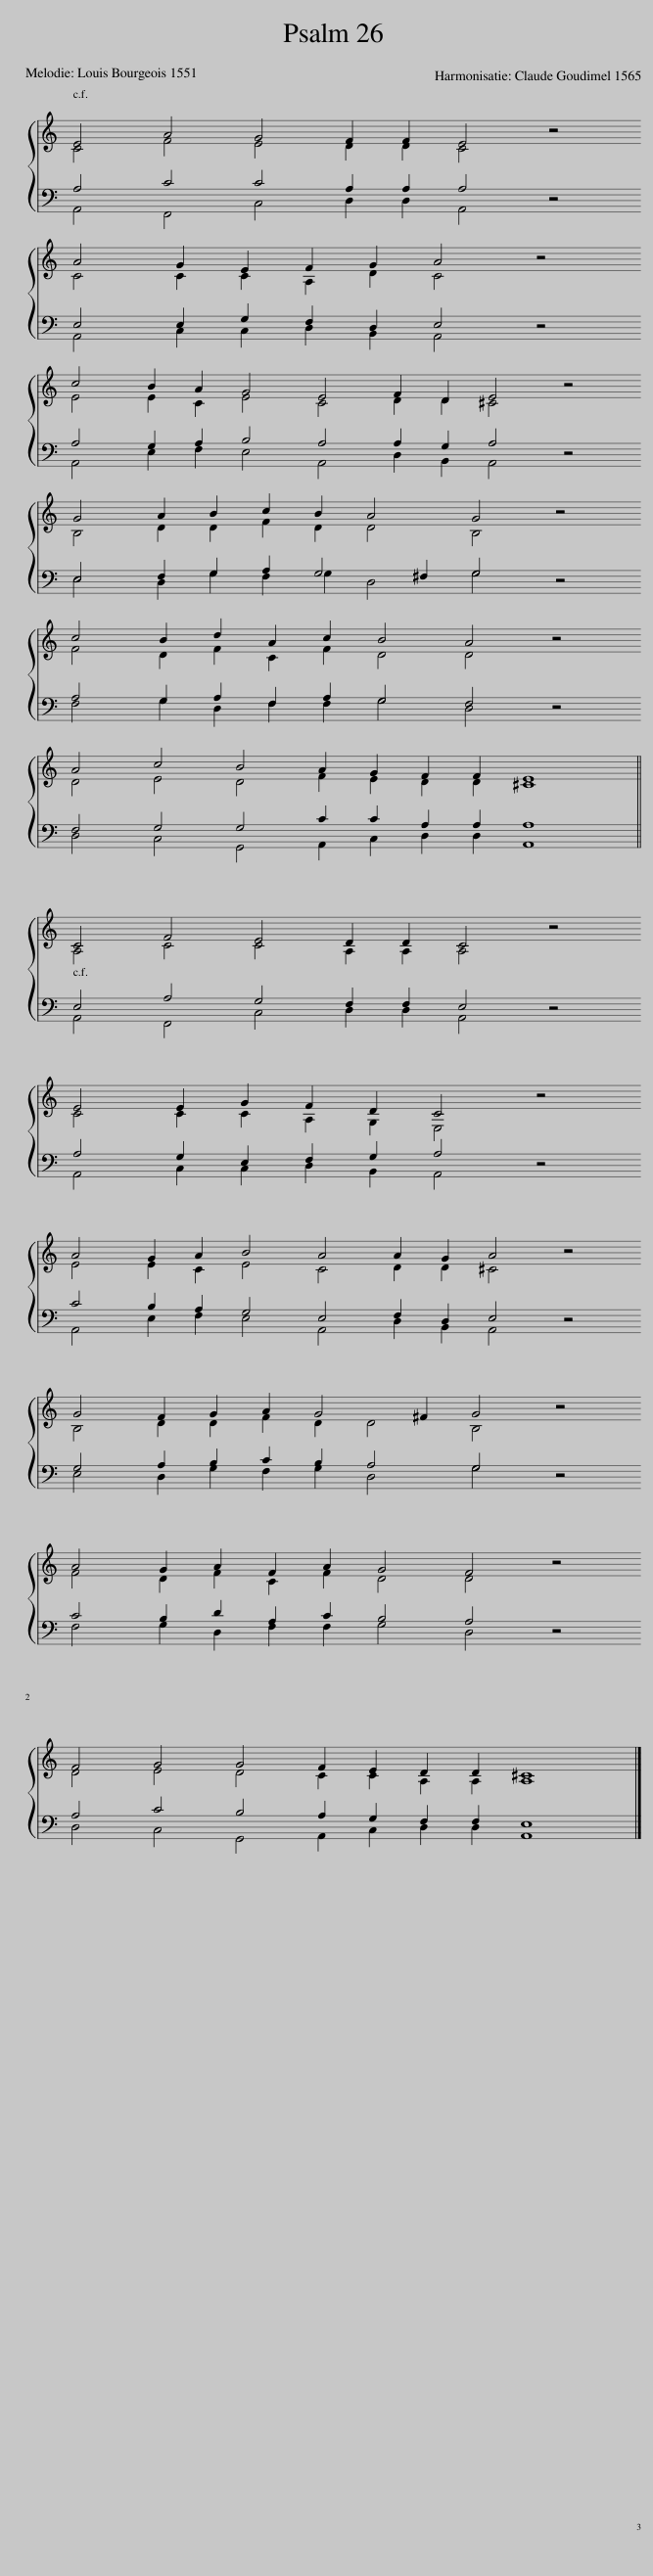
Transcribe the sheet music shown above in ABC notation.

X:1
%%score { ( 1 2 ) | ( 3 4 ) }
L:1/8
M:14/4
I:linebreak $
K:C
V:1 treble
V:2 treble
V:3 bass
V:4 bass
V:1
 E4 A4 G4 F2 F2 E4 z4 |$ A4 G2 E2 F2 G2 A4 z4 |$ c4 B2 A2 G4 E4 F2 D2 E4 z4 |$ G4 A2 B2 c2 B2 A4 G4 z4 |$ c4 B2 d2 A2 c2 B4 A4 z4 |$ %5
 A4 c4 B4 A2 G2 F2 F2 E8 ||$ C4 F4 E4 D2 D2 C4 z4 |$ E4 E2 G2 F2 D2 C4 z4 |$ A4 G2 A2 B4 A4 A2 G2 A4 z4 |$ G4 F2 G2 A2 G4 ^F2 G4 z4 |$ %10
 A4 G2 A2 F2 A2 G4 F4 z4 |$ F4 G4 G4 F2 E2 D2 D2 ^C8 |] %12
V:2
 C4 F4 E4 D2 D2 C4 x4 |$ C4 C2 C2 A,2 D2 C4 x4 |$ E4 E2 C2 E4 C4 D2 D2 ^C4 x4 |$ B,4 D2 D2 F2 D2 D4 B,4 x4 |$ F4 D2 F2 C2 F2 D4 D4 x4 |$ %5
 D4 E4 D4 F2 E2 D2 D2 ^C8 ||$ A,4 C4 C4 A,2 A,2 A,4 x4 |$ C4 C2 C2 A,2 G,2 E,4 x4 |$ E4 E2 C2 E4 C4 D2 D2 ^C4 x4 |$ B,4 D2 D2 F2 D2 D4 B,4 x4 |$ %10
 F4 D2 F2 C2 F2 D4 D4 x4 |$ D4 E4 D4 C2 C2 A,2 A,2 A,8 |] %12
V:3
 A,4 C4 C4 A,2 A,2 A,4 z4 |$ E,4 E,2 G,2 F,2 D,2 E,4 z4 |$ A,4 G,2 A,2 B,4 A,4 A,2 G,2 A,4 z4 |$ E,4 F,2 G,2 A,2 G,4 ^F,2 G,4 z4 |$ A,4 G,2 A,2 F,2 A,2 G,4 F,4 z4 |$ %5
 F,4 G,4 G,4 C2 C2 A,2 A,2 A,8 ||$ E,4 A,4 G,4 F,2 F,2 E,4 z4 |$ A,4 G,2 E,2 F,2 G,2 A,4 z4 |$ C4 B,2 A,2 G,4 E,4 F,2 D,2 E,4 z4 |$ G,4 A,2 B,2 C2 B,2 A,4 G,4 z4 |$ %10
 C4 B,2 D2 A,2 C2 B,4 A,4 z4 |$ A,4 C4 B,4 A,2 G,2 F,2 F,2 E,8 |] %12
V:4
 A,,4 F,,4 C,4 D,2 D,2 A,,4 x4 |$ A,,4 C,2 C,2 D,2 B,,2 A,,4 x4 |$ A,,4 E,2 F,2 E,4 A,,4 D,2 B,,2 A,,4 x4 |$ E,4 D,2 G,2 F,2 G,2 D,4 G,4 x4 |$ F,4 G,2 D,2 F,2 F,2 G,4 D,4 x4 |$ %5
 D,4 C,4 G,,4 A,,2 C,2 D,2 D,2 A,,8 ||$ A,,4 F,,4 C,4 D,2 D,2 A,,4 x4 |$ A,,4 C,2 C,2 D,2 B,,2 A,,4 x4 |$ A,,4 E,2 F,2 E,4 A,,4 D,2 B,,2 A,,4 x4 |$ E,4 D,2 G,2 F,2 G,2 D,4 G,4 x4 |$ %10
 F,4 G,2 D,2 F,2 F,2 G,4 D,4 x4 |$ D,4 C,4 G,,4 A,,2 C,2 D,2 D,2 A,,8 |] %12
